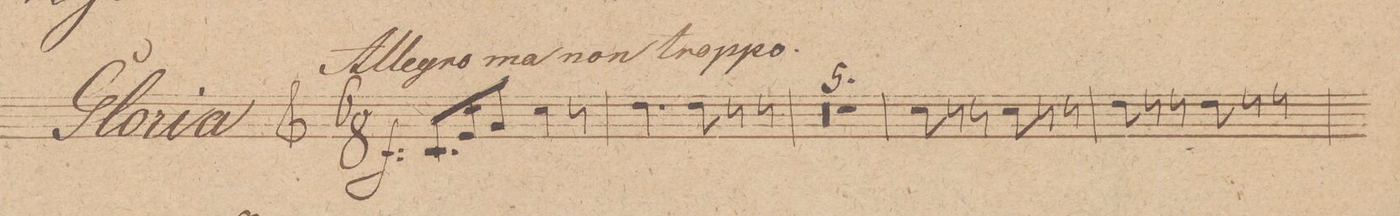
**kern	**dynam
*I"Clarino 1mo in C	*
*clefG2	*
*k[]	*
*M6/8	*
8.c/L	f
16e/K	.
8g/J	.
*4\right	*
4cc\	.
8r	.
=2	=2
4.dd\	.
*8\right	*
8dd\	.
8r	.
8r	.
=3	=3
0.r	.
=4	=4
=5	=5
=6	=6
=7	=7
2.r	.
=8	=8
8cc\	.
8r	.
8r	.
8cc\	.
8r	.
8r	.
=9	=9
8dd\	.
8r	.
8r	.
8dd\	.
8r	.
8r	.
=10	=10
*-	*-
